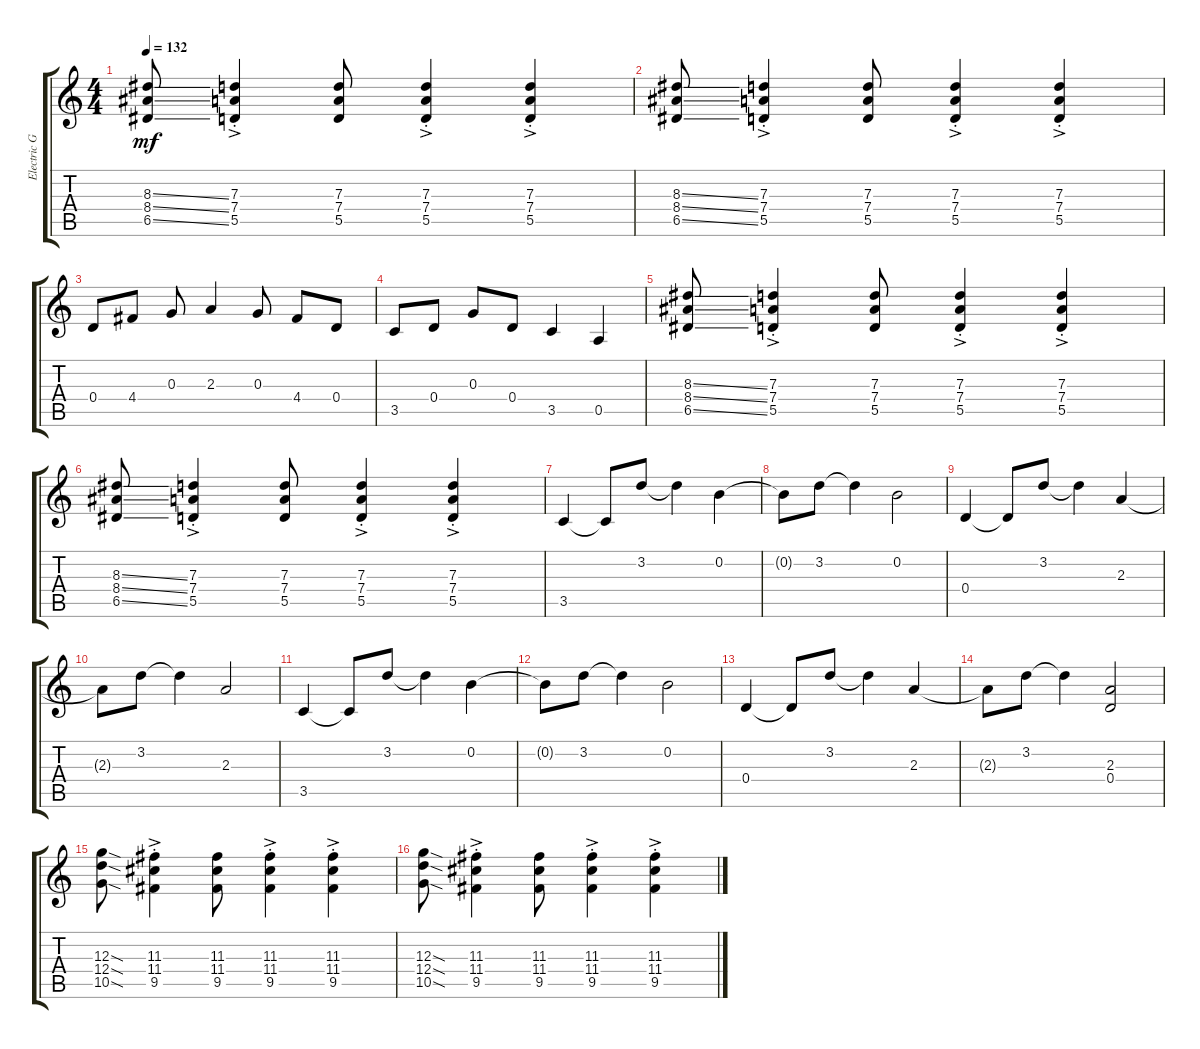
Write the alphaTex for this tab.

\track ("Electric Guitar" "Electric G") {instrument electricguitarclean}
\staff {score tabs}
\tuning (E4 B3 G3 D3 A2 E2) {hide}
\ts (4 4)
\tempo 132
\clef g2
\ks c
(8.3{ss} 8.4{ss} 6.5{ss}).8{dy mf} (7.3{ac st} 7.4{ac st} 5.5{ac st}).4 (7.3 7.4 5.5).8 (7.3{ac st} 7.4{ac st} 5.5{ac st}).4 (7.3{ac st} 7.4{ac st} 5.5{ac st}).4 |
(8.3{ss} 8.4{ss} 6.5{ss}).8 (7.3{ac st} 7.4{ac st} 5.5{ac st}).4 (7.3 7.4 5.5).8 (7.3{ac st} 7.4{ac st} 5.5{ac st}).4 (7.3{ac st} 7.4{ac st} 5.5{ac st}).4 |
0.4.8 4.4.8 0.3.8 2.3.4 0.3.8 4.4.8 0.4.8 |
3.5.8 0.4.8 0.3.8 0.4.8 3.5.4 0.5.4 |
(8.3{ss} 8.4{ss} 6.5{ss}).8 (7.3{ac st} 7.4{ac st} 5.5{ac st}).4 (7.3 7.4 5.5).8 (7.3{ac st} 7.4{ac st} 5.5{ac st}).4 (7.3{ac st} 7.4{ac st} 5.5{ac st}).4 |
(8.3{ss} 8.4{ss} 6.5{ss}).8 (7.3{ac st} 7.4{ac st} 5.5{ac st}).4 (7.3 7.4 5.5).8 (7.3{ac st} 7.4{ac st} 5.5{ac st}).4 (7.3{ac st} 7.4{ac st} 5.5{ac st}).4 |
3.5.4 3.5{t}.8 3.2.8 3.2{t}.4 0.2.4 |
0.2{t}.8 3.2.8 3.2{t}.4 0.2.2 |
0.4.4 0.4{t}.8 3.2.8 3.2{t}.4 2.3.4 |
2.3{t}.8 3.2.8 3.2{t}.4 2.3.2 |
3.5.4 3.5{t}.8 3.2.8 3.2{t}.4 0.2.4 |
0.2{t}.8 3.2.8 3.2{t}.4 0.2.2 |
0.4.4 0.4{t}.8 3.2.8 3.2{t}.4 2.3.4 |
2.3{t}.8 3.2.8 3.2{t}.4 (2.3 0.4).2 |
(12.3{sod} 12.4{sod} 10.5{sod}).8 (11.3{ac st} 11.4{ac st} 9.5{ac st}).4 (11.3 11.4 9.5).8 (11.3{ac st} 11.4{ac st} 9.5{ac st}).4 (11.3{ac st} 11.4{ac st} 9.5{ac st}).4 |
(12.3{sod} 12.4{sod} 10.5{sod}).8 (11.3{ac st} 11.4{ac st} 9.5{ac st}).4 (11.3 11.4 9.5).8 (11.3{ac st} 11.4{ac st} 9.5{ac st}).4 (11.3{ac st} 11.4{ac st} 9.5{ac st}).4
